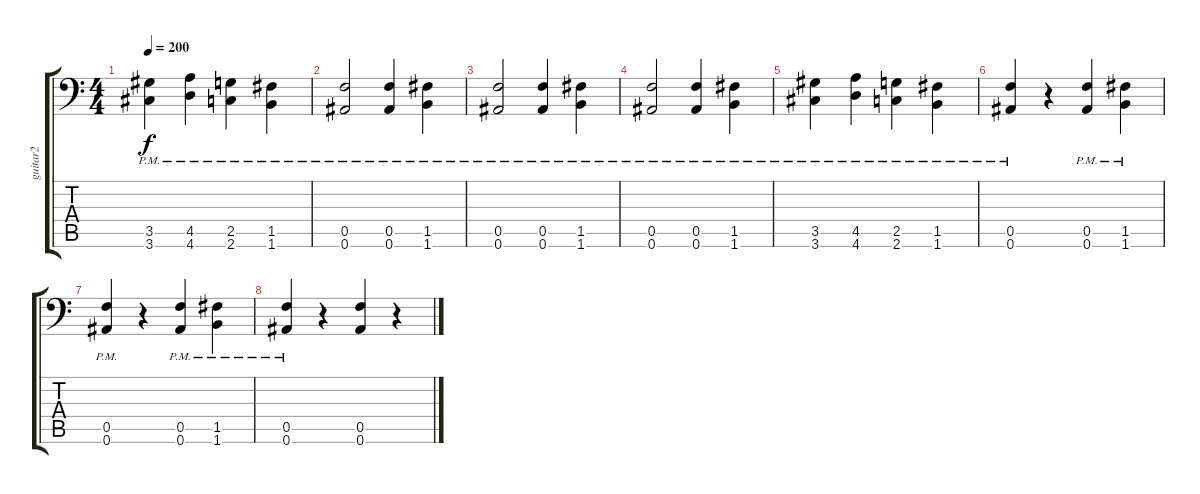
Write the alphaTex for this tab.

\track ("guitar2" "guitar2") {instrument distortionguitar}
\staff {score tabs}
\tuning (C4 G3 Eb3 Bb2 F2 Bb1) {hide}
\ts (4 4)
\tempo 200
\clef f4
\ks c
(3.5{pm} 3.6{pm}).4{dy f} (4.5{pm} 4.6{pm}).4 (2.5{pm} 2.6{pm}).4 (1.5{pm} 1.6{pm}).4 |
(0.5{pm} 0.6{pm}).2 (0.5{pm} 0.6{pm}).4 (1.5{pm} 1.6{pm}).4 |
(0.5{pm} 0.6{pm}).2 (0.5{pm} 0.6{pm}).4 (1.5{pm} 1.6{pm}).4 |
(0.5{pm} 0.6{pm}).2 (0.5{pm} 0.6{pm}).4 (1.5{pm} 1.6{pm}).4 |
(3.5{pm} 3.6{pm}).4 (4.5{pm} 4.6{pm}).4 (2.5{pm} 2.6{pm}).4 (1.5{pm} 1.6{pm}).4 |
(0.5{pm} 0.6{pm}).4 r.4 (0.5{pm} 0.6{pm}).4 (1.5{pm} 1.6{pm}).4 |
(0.5{pm} 0.6{pm}).4 r.4 (0.5{pm} 0.6{pm}).4 (1.5{pm} 1.6{pm}).4 |
(0.5{pm} 0.6{pm}).4 r.4 (0.5 0.6).4 r.4
